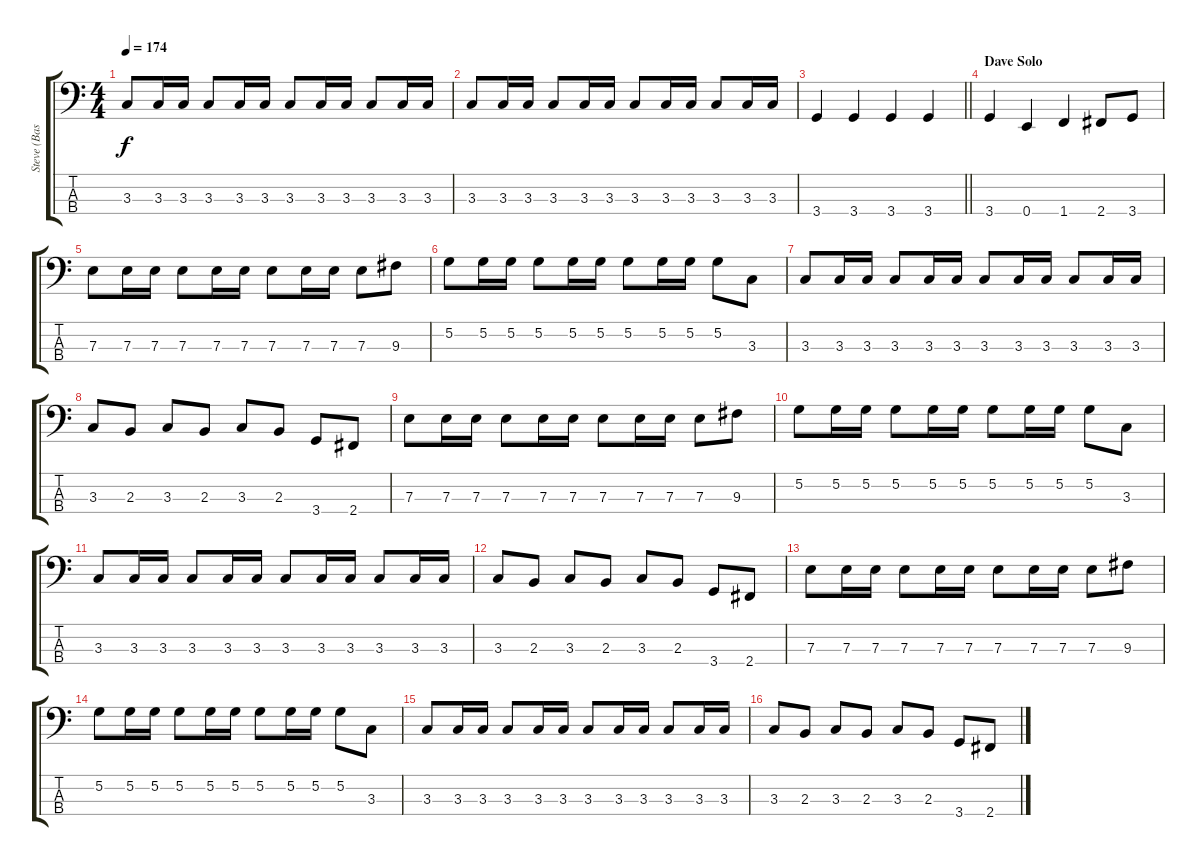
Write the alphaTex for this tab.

\track ("Steve (Bass)" "Steve (Bas") {instrument electricbassfinger}
\staff {score tabs}
\tuning (G2 D2 A1 E1) {hide}
\ts (4 4)
\tempo 174
\clef f4
\ks c
3.3.8{dy f} 3.3.16 3.3.16 3.3.8 3.3.16 3.3.16 3.3.8 3.3.16 3.3.16 3.3.8 3.3.16 3.3.16 |
3.3.8 3.3.16 3.3.16 3.3.8 3.3.16 3.3.16 3.3.8 3.3.16 3.3.16 3.3.8 3.3.16 3.3.16 |
\barLineRight lightlight
3.4.4 3.4.4 3.4.4 3.4.4 |
\section ("" "Dave Solo")
3.4.4 0.4.4 1.4.4 2.4.8 3.4.8 |
7.3.8 7.3.16 7.3.16 7.3.8 7.3.16 7.3.16 7.3.8 7.3.16 7.3.16 7.3.8 9.3.8 |
5.2.8 5.2.16 5.2.16 5.2.8 5.2.16 5.2.16 5.2.8 5.2.16 5.2.16 5.2.8 3.3.8 |
3.3.8 3.3.16 3.3.16 3.3.8 3.3.16 3.3.16 3.3.8 3.3.16 3.3.16 3.3.8 3.3.16 3.3.16 |
3.3.8 2.3.8 3.3.8 2.3.8 3.3.8 2.3.8 3.4.8 2.4.8 |
7.3.8 7.3.16 7.3.16 7.3.8 7.3.16 7.3.16 7.3.8 7.3.16 7.3.16 7.3.8 9.3.8 |
5.2.8 5.2.16 5.2.16 5.2.8 5.2.16 5.2.16 5.2.8 5.2.16 5.2.16 5.2.8 3.3.8 |
3.3.8 3.3.16 3.3.16 3.3.8 3.3.16 3.3.16 3.3.8 3.3.16 3.3.16 3.3.8 3.3.16 3.3.16 |
3.3.8 2.3.8 3.3.8 2.3.8 3.3.8 2.3.8 3.4.8 2.4.8 |
7.3.8 7.3.16 7.3.16 7.3.8 7.3.16 7.3.16 7.3.8 7.3.16 7.3.16 7.3.8 9.3.8 |
5.2.8 5.2.16 5.2.16 5.2.8 5.2.16 5.2.16 5.2.8 5.2.16 5.2.16 5.2.8 3.3.8 |
3.3.8 3.3.16 3.3.16 3.3.8 3.3.16 3.3.16 3.3.8 3.3.16 3.3.16 3.3.8 3.3.16 3.3.16 |
3.3.8 2.3.8 3.3.8 2.3.8 3.3.8 2.3.8 3.4.8 2.4.8
